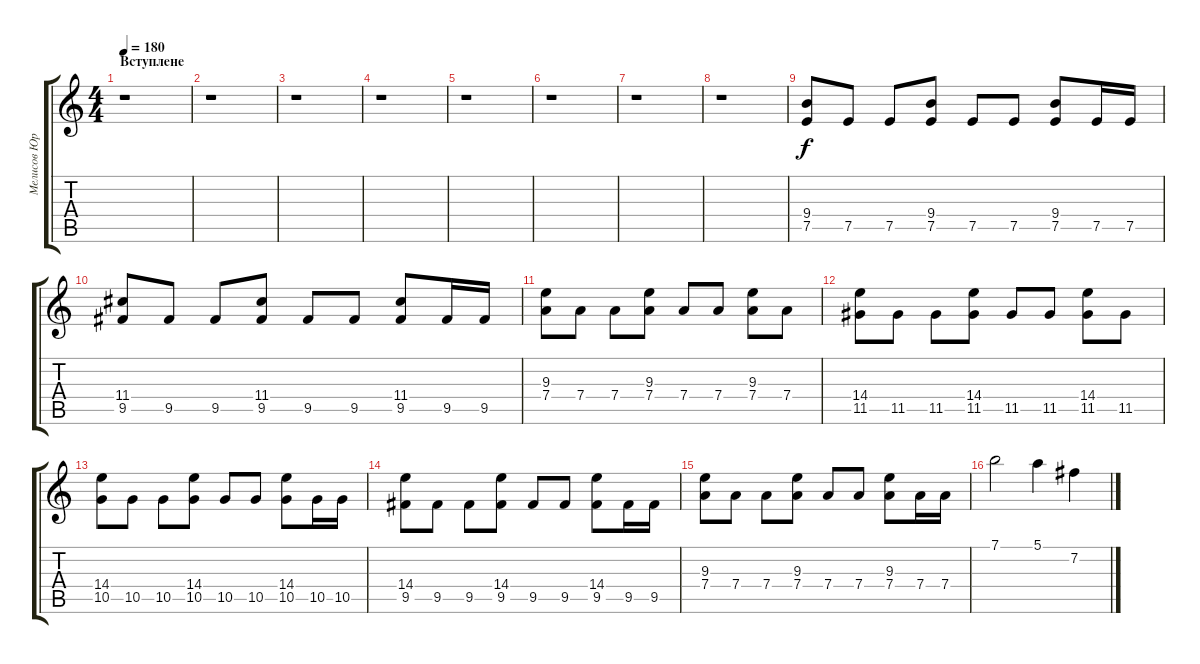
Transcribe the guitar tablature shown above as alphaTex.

\track ("Мелисов Юрий" "Мелисов Юр") {instrument overdrivenguitar}
\staff {score tabs}
\tuning (E4 B3 G3 D3 A2 E2) {hide}
\ts (4 4)
\section ("" "Вступлене")
\tempo 180
\clef g2
\ks c
r.1{dy f instrument overdrivenguitar} |
r.1 |
r.1 |
r.1 |
r.1 |
r.1 |
r.1 |
r.1 |
(9.4 7.5).8 7.5.8 7.5.8 (9.4 7.5).8 7.5.8 7.5.8 (9.4 7.5).8 7.5.16 7.5.16 |
(11.4 9.5).8 9.5.8 9.5.8 (11.4 9.5).8 9.5.8 9.5.8 (11.4 9.5).8 9.5.16 9.5.16 |
(9.3 7.4).8 7.4.8 7.4.8 (9.3 7.4).8 7.4.8 7.4.8 (9.3 7.4).8 7.4.8 |
(14.4 11.5).8 11.5.8 11.5.8 (14.4 11.5).8 11.5.8 11.5.8 (14.4 11.5).8 11.5.8 |
(14.4 10.5).8 10.5.8 10.5.8 (14.4 10.5).8 10.5.8 10.5.8 (14.4 10.5).8 10.5.16 10.5.16 |
(14.4 9.5).8 9.5.8 9.5.8 (14.4 9.5).8 9.5.8 9.5.8 (14.4 9.5).8 9.5.16 9.5.16 |
(9.3 7.4).8 7.4.8 7.4.8 (9.3 7.4).8 7.4.8 7.4.8 (9.3 7.4).8 7.4.16 7.4.16 |
7.1.2 5.1.4 7.2.4
